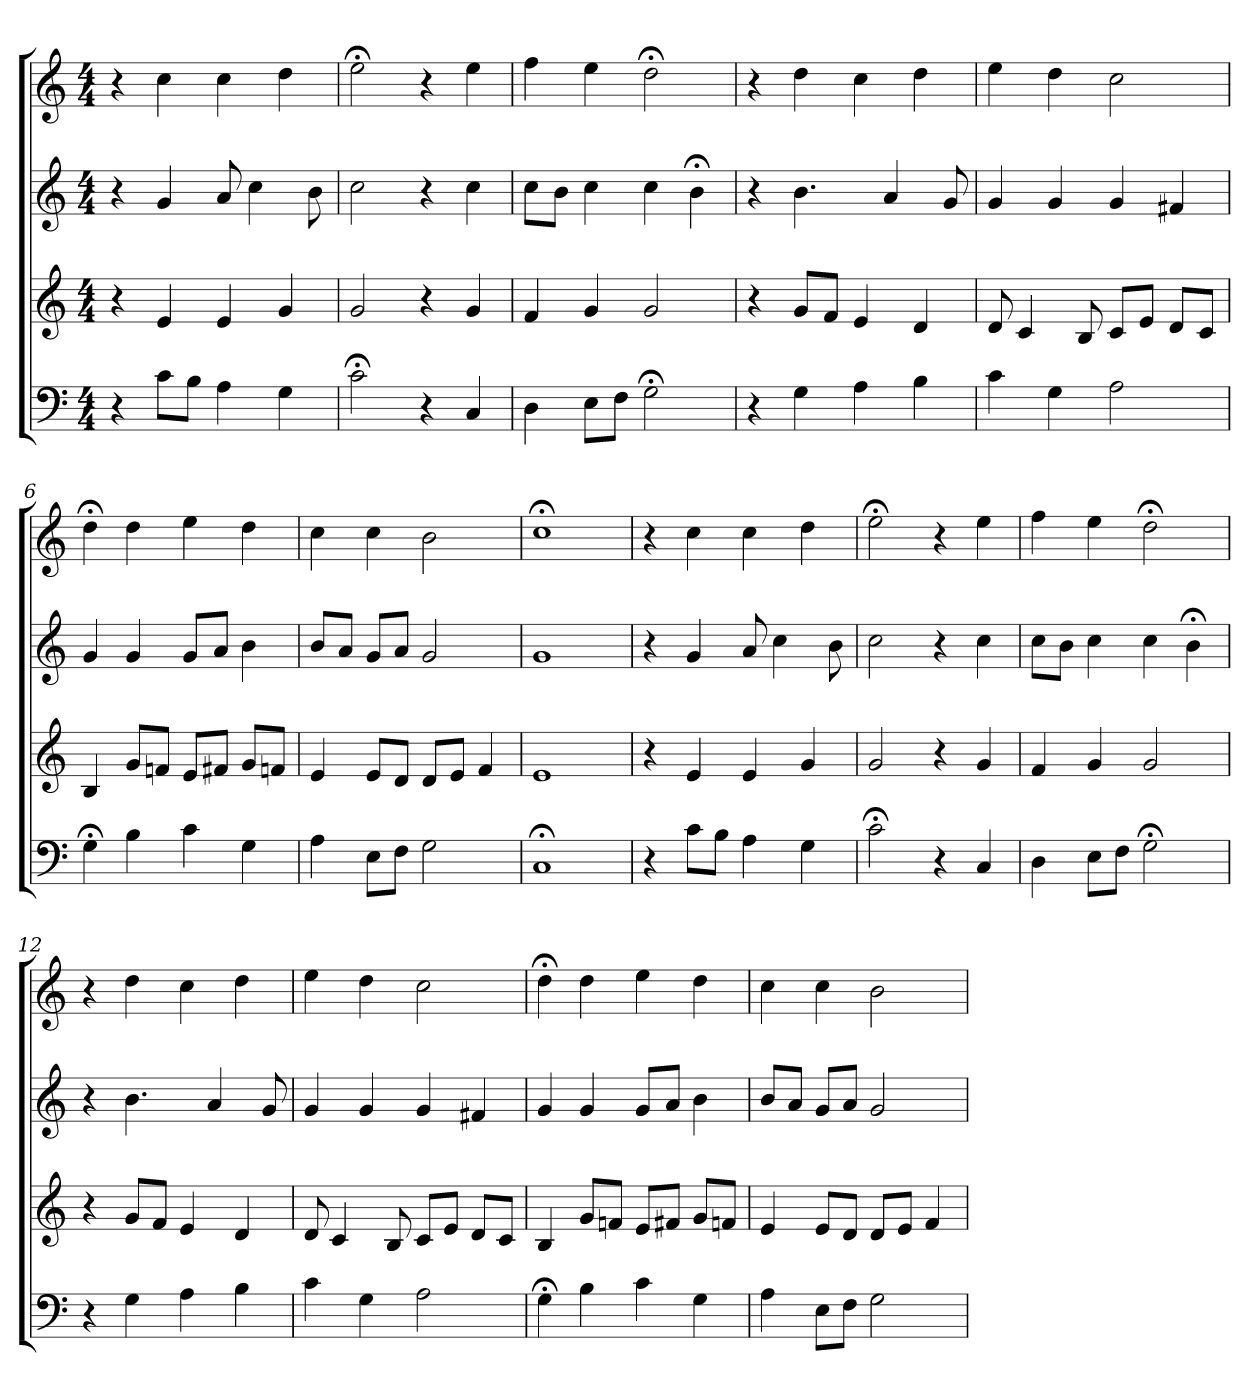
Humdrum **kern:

**kern	**kern	**kern	**kern
*part4	*part3	*part2	*part1
*staff4	*staff3	*staff2	*staff1
*clefF4	*clefG2	*clefG2	*clefG2
*k[]	*k[]	*k[]	*k[]
*C:	*C:	*C:	*C:
*M4/4	*M4/4	*M4/4	*M4/4
=1	=1	=1	=1
4r	4r	4r	4r
8c\L	4e	4g	4cc
8B\J	.	.	.
4A	4e	8a	4cc
.	.	4cc	.
4G	4g	.	4dd
.	.	8b	.
=2	=2	=2	=2
2c;<	2g	2cc	2ee;<
4r	4r	4r	4r
4C	4g	4cc	4ee
=3	=3	=3	=3
4D	4f	8cc\L	4ff
.	.	8b\J	.
8E\L	4g	4cc	4ee
8F\J	.	.	.
2G;<	2g	4cc	2dd;<
.	.	4b;<	.
=4	=4	=4	=4
4r	4r	4r	4r
4G	8g/L	4.b	4dd
.	8f/J	.	.
4A	4e	.	4cc
.	.	4a	.
4B	4d	.	4dd
.	.	8g	.
=5	=5	=5	=5
4c	8d	4g	4ee
.	4c	.	.
4G	.	4g	4dd
.	8B	.	.
2A	8c/L	4g	2cc
.	8e/J	.	.
.	8d/L	4f#X	.
.	8c/J	.	.
=6	=6	=6	=6
4G;<	4B	4g	4dd;<
4B	8g/L	4g	4dd
.	8fn/J	.	.
4c	8e/L	8g/L	4ee
.	8f#X/J	8a/J	.
4G	8g/L	4b	4dd
.	8fn/J	.	.
=7	=7	=7	=7
4A	4e	8b/L	4cc
.	.	8a/J	.
8E\L	8e/L	8g/L	4cc
8F\J	8d/J	8a/J	.
2G	8d/L	2g	2b
.	8e/J	.	.
.	4f	.	.
=8	=8	=8	=8
1C;<	1e	1g	1cc;<
=9	=9	=9	=9
4r	4r	4r	4r
8c\L	4e	4g	4cc
8B\J	.	.	.
4A	4e	8a	4cc
.	.	4cc	.
4G	4g	.	4dd
.	.	8b	.
=10	=10	=10	=10
2c;<	2g	2cc	2ee;<
4r	4r	4r	4r
4C	4g	4cc	4ee
=11	=11	=11	=11
4D	4f	8cc\L	4ff
.	.	8b\J	.
8E\L	4g	4cc	4ee
8F\J	.	.	.
2G;<	2g	4cc	2dd;<
.	.	4b;<	.
=12	=12	=12	=12
4r	4r	4r	4r
4G	8g/L	4.b	4dd
.	8f/J	.	.
4A	4e	.	4cc
.	.	4a	.
4B	4d	.	4dd
.	.	8g	.
=13	=13	=13	=13
4c	8d	4g	4ee
.	4c	.	.
4G	.	4g	4dd
.	8B	.	.
2A	8c/L	4g	2cc
.	8e/J	.	.
.	8d/L	4f#X	.
.	8c/J	.	.
=14	=14	=14	=14
4G;<	4B	4g	4dd;<
4B	8g/L	4g	4dd
.	8fn/J	.	.
4c	8e/L	8g/L	4ee
.	8f#X/J	8a/J	.
4G	8g/L	4b	4dd
.	8fn/J	.	.
=15	=15	=15	=15
4A	4e	8b/L	4cc
.	.	8a/J	.
8E\L	8e/L	8g/L	4cc
8F\J	8d/J	8a/J	.
2G	8d/L	2g	2b
.	8e/J	.	.
.	4f	.	.
=	=	=	=
*-	*-	*-	*-
